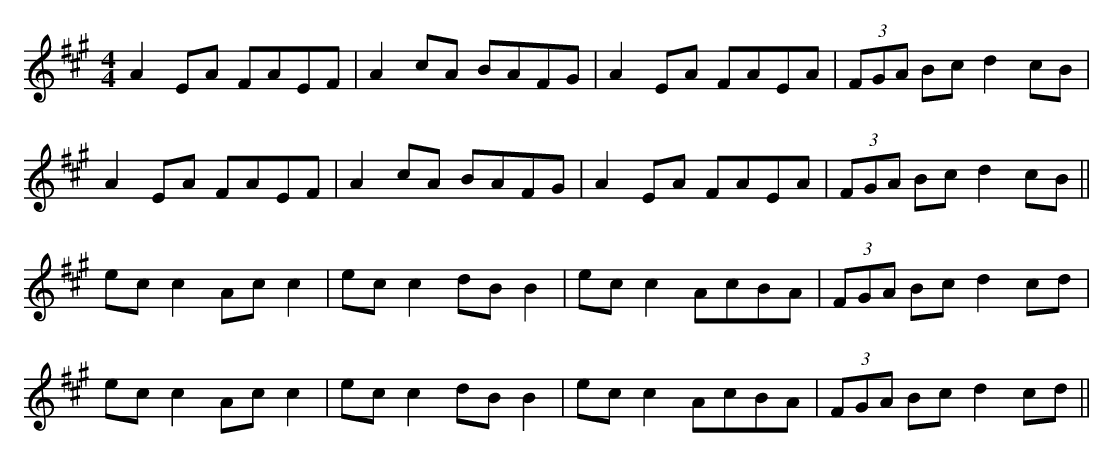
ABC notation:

X:1
M:4/4
K:A
A2EA FAEF|A2cA BAFG|A2EA FAEA|(3FGA Bc d2cB|
A2EA FAEF|A2cA BAFG|A2EA FAEA|(3FGA Bc d2cB||
ec c2 Ac c2|ec c2 dB B2|ec c2 AcBA|(3FGA Bc d2cd|
ec c2 Ac c2|ec c2 dB B2|ec c2 AcBA|(3FGA Bc d2cd||
